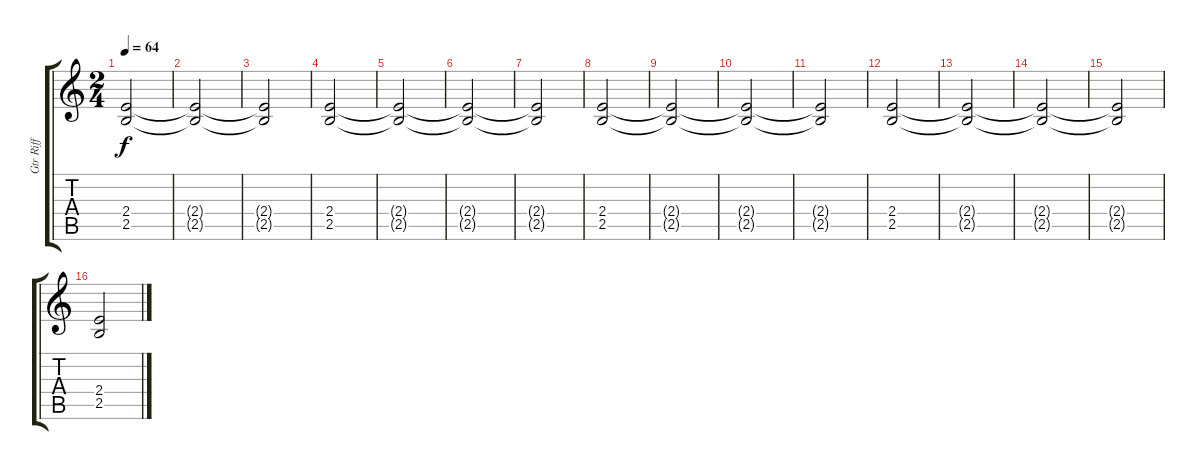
\track ("Gtr Riff" "Gtr Riff") {instrument electricguitarjazz}
\staff {score tabs}
\tuning (E4 B3 G3 D3 A2 E2) {hide}
\ts (2 4)
\tempo 64
\clef g2
\ks c
(2.4{t} 2.5{t}).2{dy f} |
(2.4{t} 2.5{t}).2 |
(2.4{t} 2.5{t}).2 |
(2.4 2.5).2 |
(2.4{t} 2.5{t}).2 |
(2.4{t} 2.5{t}).2 |
(2.4{t} 2.5{t}).2 |
(2.4 2.5).2 |
(2.4{t} 2.5{t}).2 |
(2.4{t} 2.5{t}).2 |
(2.4{t} 2.5{t}).2 |
(2.4 2.5).2 |
(2.4{t} 2.5{t}).2 |
(2.4{t} 2.5{t}).2 |
(2.4{t} 2.5{t}).2 |
(2.4 2.5).2
